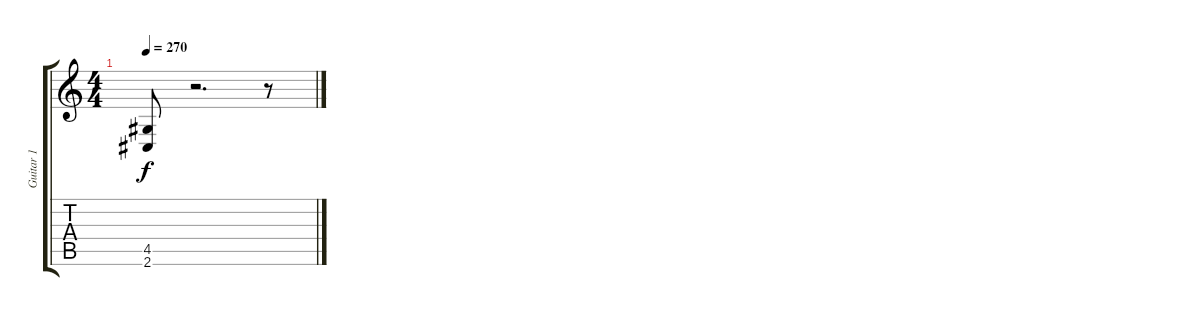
\track ("Guitar 1" "Guitar 1") {instrument distortionguitar}
\staff {score tabs}
\tuning (B3 Ab3 D3 A2 E2 B1) {hide}
\ts (4 4)
\tempo 270
\clef g2
\ks c
(4.5 2.6).8{dy f} r.2{d} r.8
